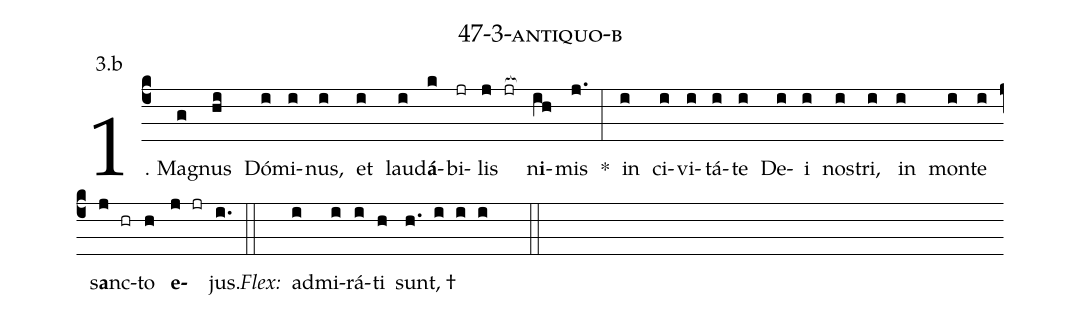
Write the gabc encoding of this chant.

name: 47-3-antiquo-b;
annotation: 3.b;
%%
(c4)1. Ma(g)gnus(hi) Dó(i)mi(i)nus,(i) et(i) lau(i)d<b>á</b>(k)bi(jr)lis(j jr[ocb:1{]) n<b>i</b>(ih[ocb:0}])mis(j.) *(:) in(i) ci(i)vi(i)tá(i)te(i) De(i)i(i) nos(i)tri,(i) in(i) mon(i)te(i) s<b>a</b>nc(j hr)to(h) <b>e</b>(j jr)jus.(i.) (::)
<i>Flex:</i>()  ad(i)mi(i)rá(i)ti(h) sunt, †(h. i i i  ::)
